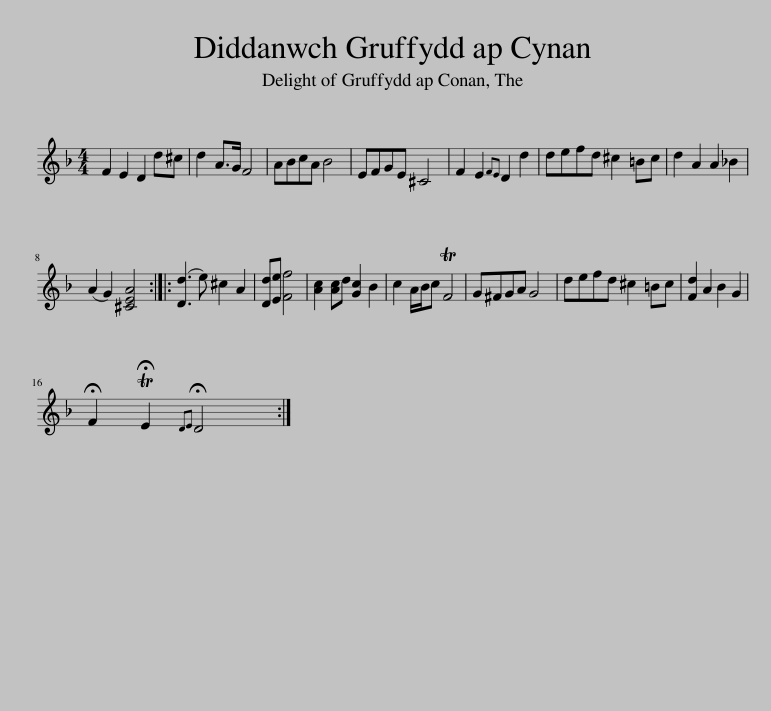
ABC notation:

X:1
L:1/8
M:4/4
I:linebreak $
K:Dmin
V:1 treble
V:1
 F2 E2 D2 d^c | d2 A>G F4 | ABcA B4 | EFGE ^C4 | F2 E2{FE} D2 d2 | %5
 defd ^c2 =Bc | d2 A2 A2 _B2 |$ (A2 G2) [^CEA]4 :: ([Dd]3 e) ^c2 A2 | [Dd][Ee] [Ff]4 | %10
 [Ac]2 [Ac]d [Gc]2 B2 | c2 A/B/c TF4 | G^FGA G4 | defd ^c2 =Bc | [Fd]2 A2 B2 G2 |$ %15
 !fermata!F2 !fermata!TE2{!fermata!D!fermata!E} !fermata!D4 :| %16
